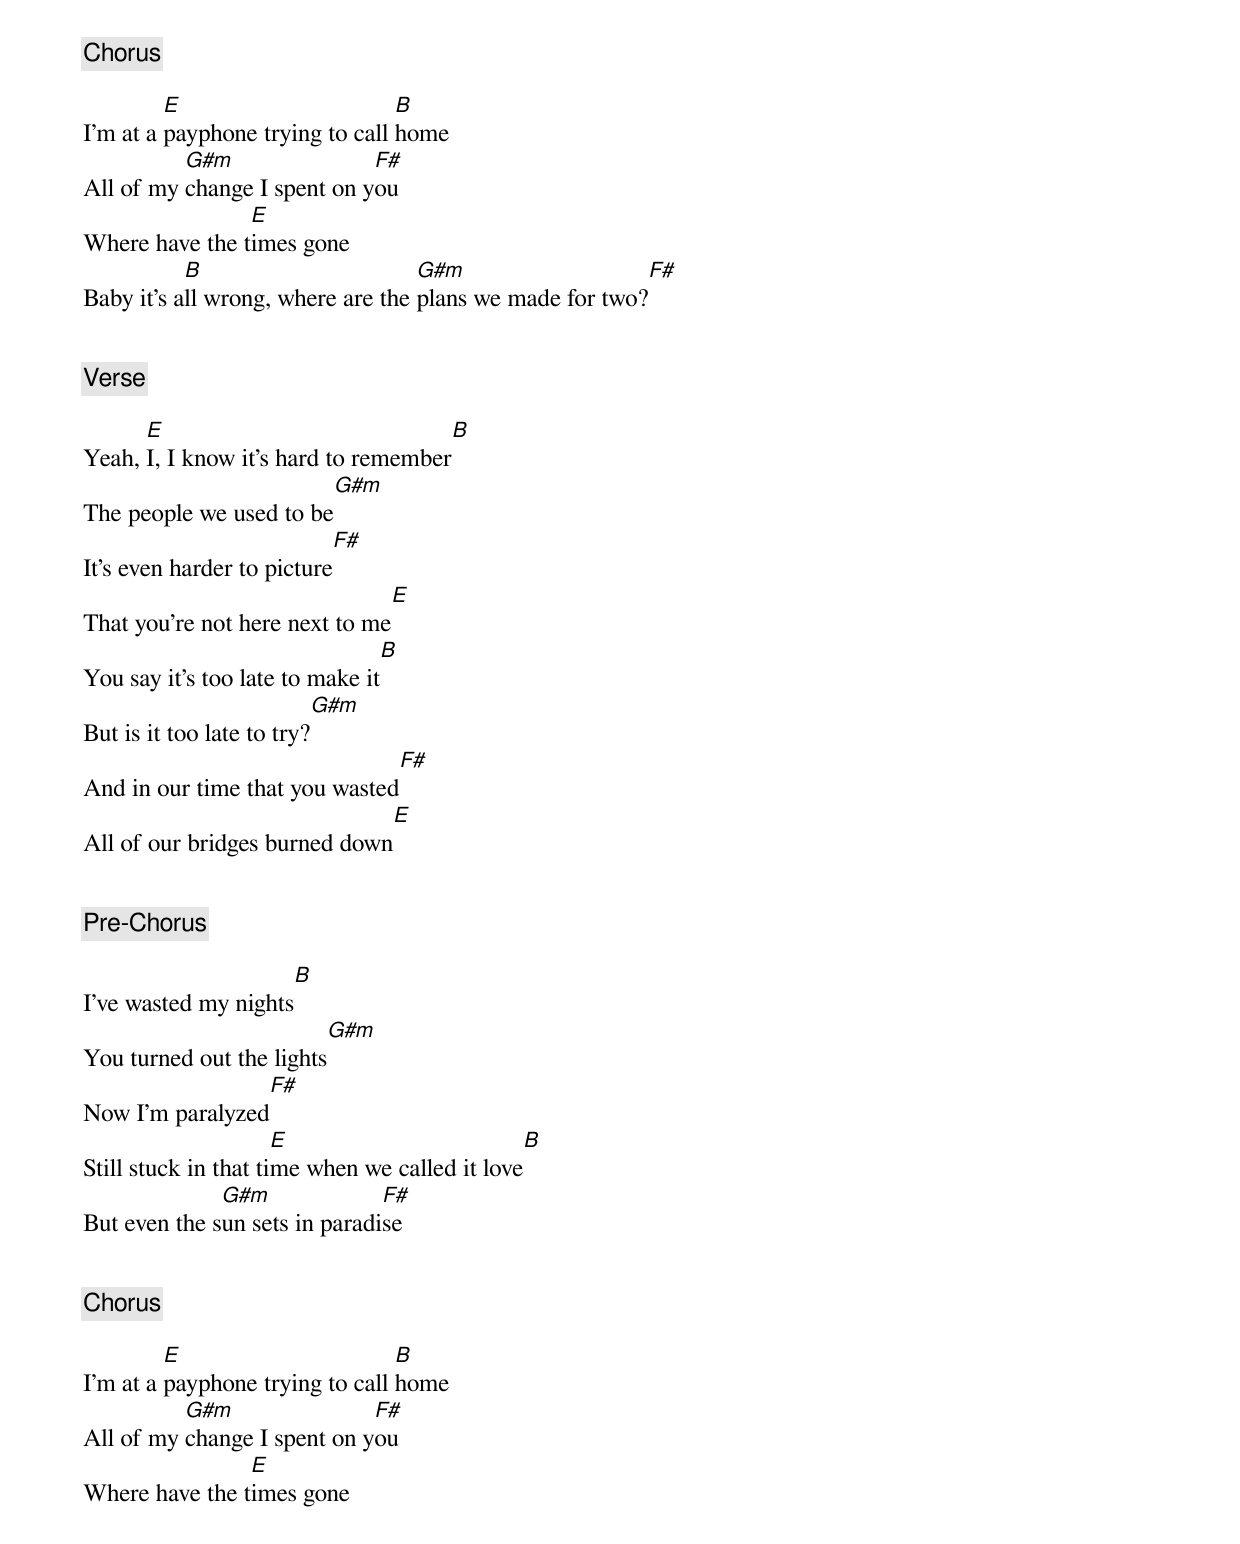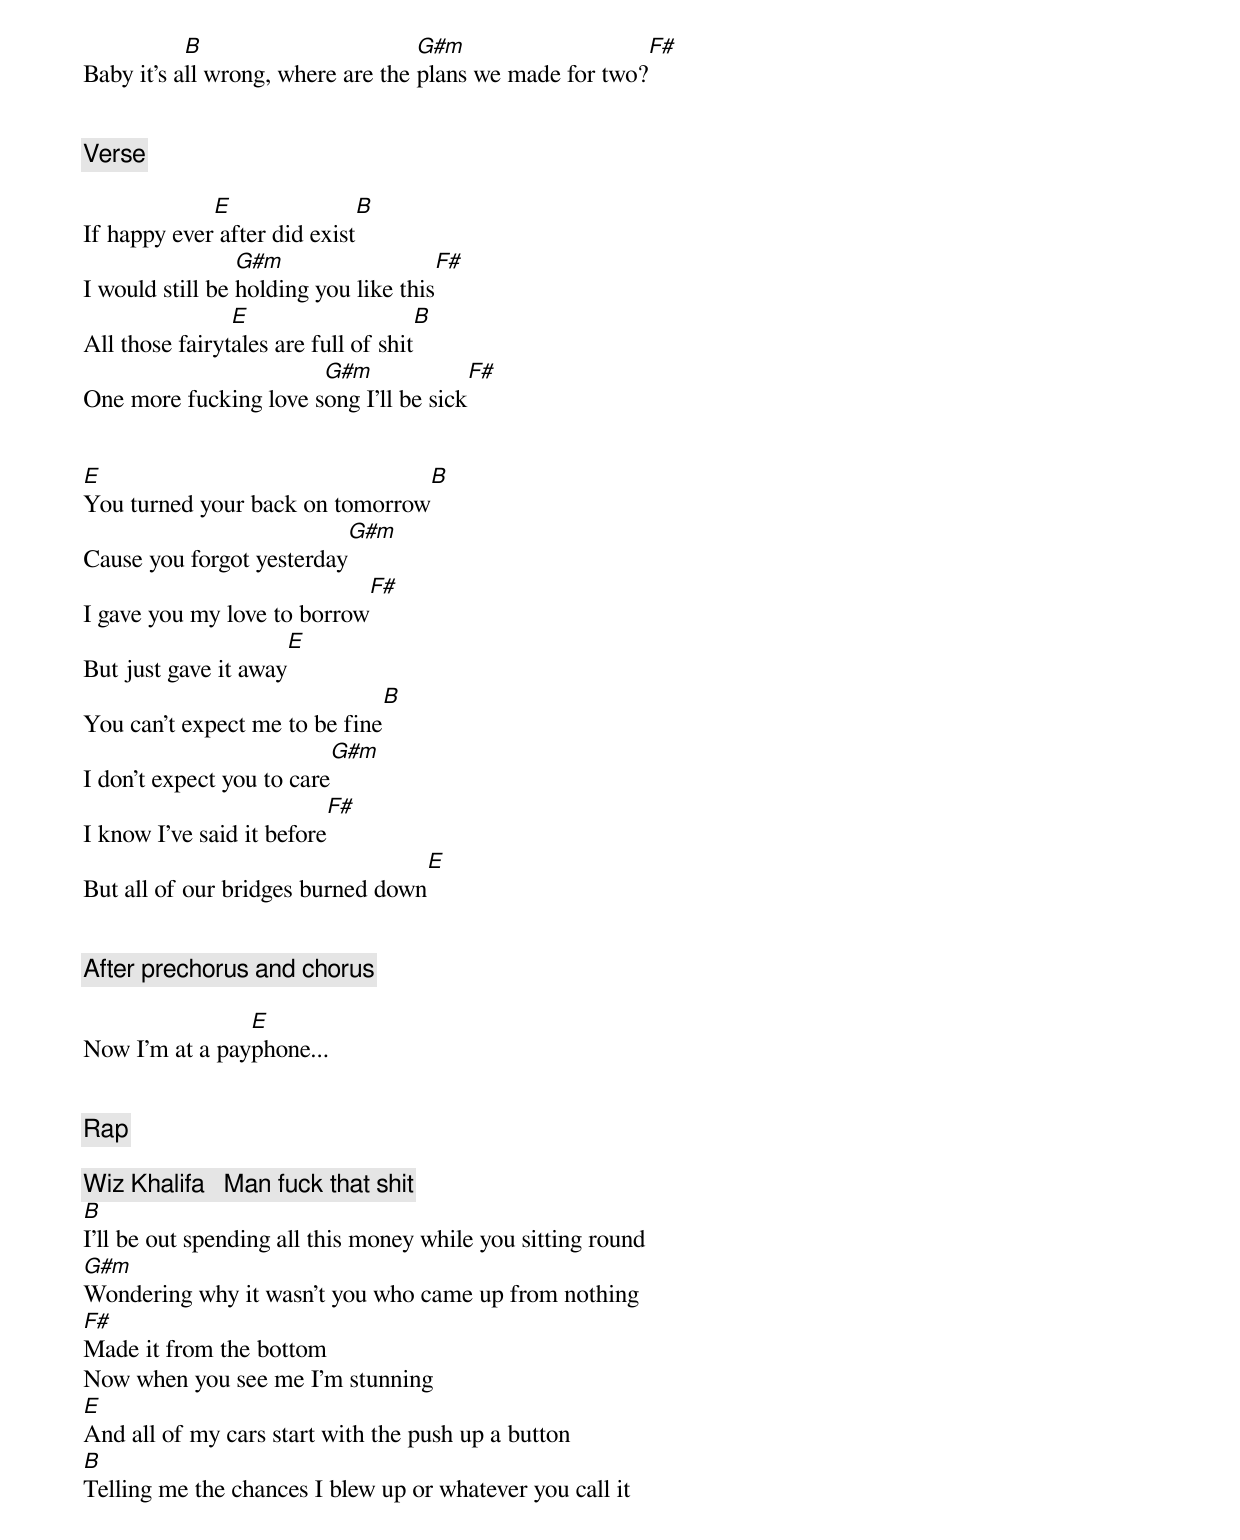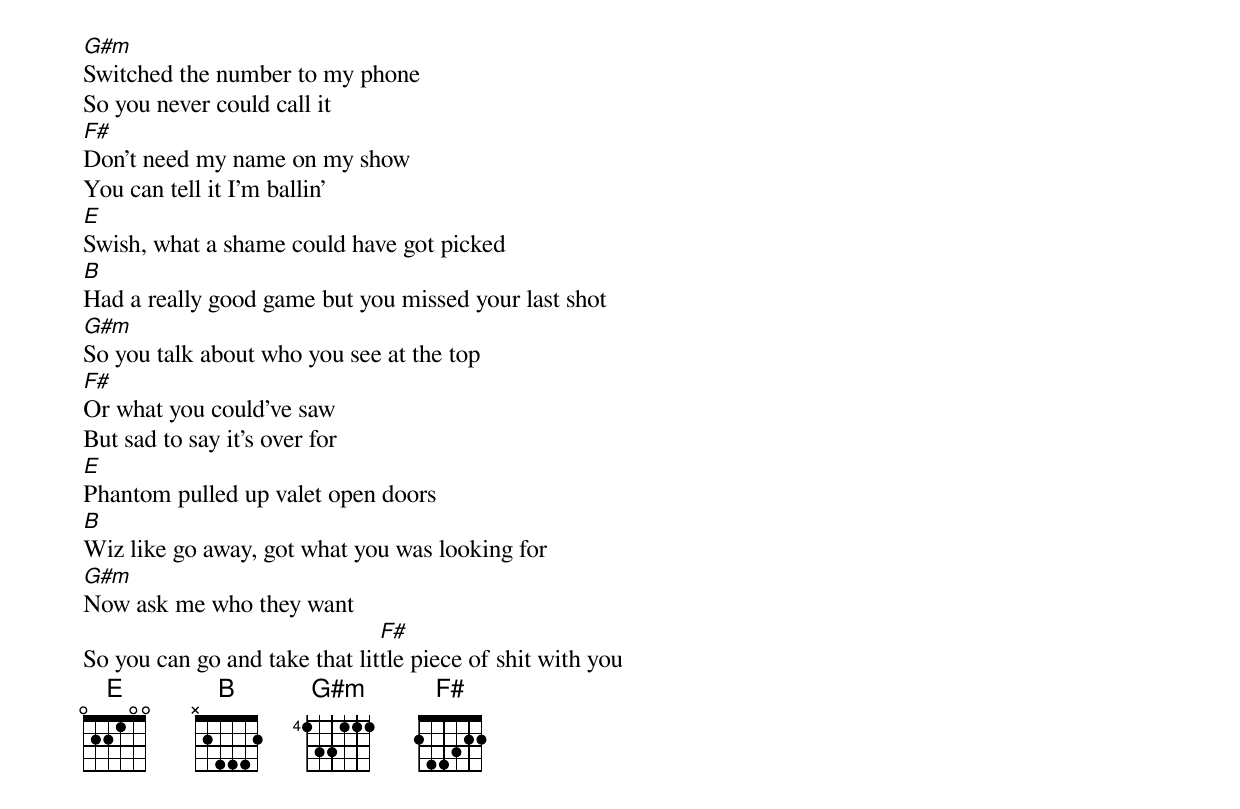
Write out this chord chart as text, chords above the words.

[Chorus]

         E                       B
I'm at a payphone trying to call home
          G#m                F#
All of my change I spent on you
                E
Where have the times gone
           B                       G#m                   F#
Baby it's all wrong, where are the plans we made for two?


[Verse]

      E                              B
Yeah, I, I know it's hard to remember
                         G#m
The people we used to be
                            F#
It's even harder to picture
                               E
That you're not here next to me
                                B
You say it's too late to make it
                          G#m
But is it too late to try?
                               F#
And in our time that you wasted
                               E
All of our bridges burned down


[Pre-Chorus]

                     B
I've wasted my nights
                         G#m
You turned out the lights
                 F#
Now I'm paralyzed
                      E                        B
Still stuck in that time when we called it love
              G#m              F#
But even the sun sets in paradise


[Chorus]

         E                       B
I'm at a payphone trying to call home
          G#m                F#
All of my change I spent on you
                E
Where have the times gone
           B                       G#m                   F#
Baby it's all wrong, where are the plans we made for two?


[Verse]

             E               B
If happy ever after did exist
                 G#m                  F#
I would still be holding you like this
                E                    B
All those fairytales are full of shit
                       G#m             F#
One more fucking love song I'll be sick


E                                B
You turned your back on tomorrow
                          G#m
Cause you forgot yesterday
                             F#
I gave you my love to borrow
                      E
But just gave it away
                               B
You can't expect me to be fine
                           G#m
I don't expect you to care
                           F#
I know I've said it before
                                   E
But all of our bridges burned down


[After prechorus and chorus]

                E
Now I'm at a payphone...


[Rap]

[Wiz Khalifa]   Man fuck that shit
B
I'll be out spending all this money while you sitting round
G#m
Wondering why it wasn't you who came up from nothing
F#
Made it from the bottom
Now when you see me I'm stunning
E
And all of my cars start with the push up a button
B
Telling me the chances I blew up or whatever you call it
G#m
Switched the number to my phone
So you never could call it
F#
Don't need my name on my show
You can tell it I'm ballin'
E
Swish, what a shame could have got picked
B
Had a really good game but you missed your last shot
G#m
So you talk about who you see at the top
F#
Or what you could've saw
But sad to say it's over for
E
Phantom pulled up valet open doors
B
Wiz like go away, got what you was looking for
G#m
Now ask me who they want
                               F#
So you can go and take that little piece of shit with you
